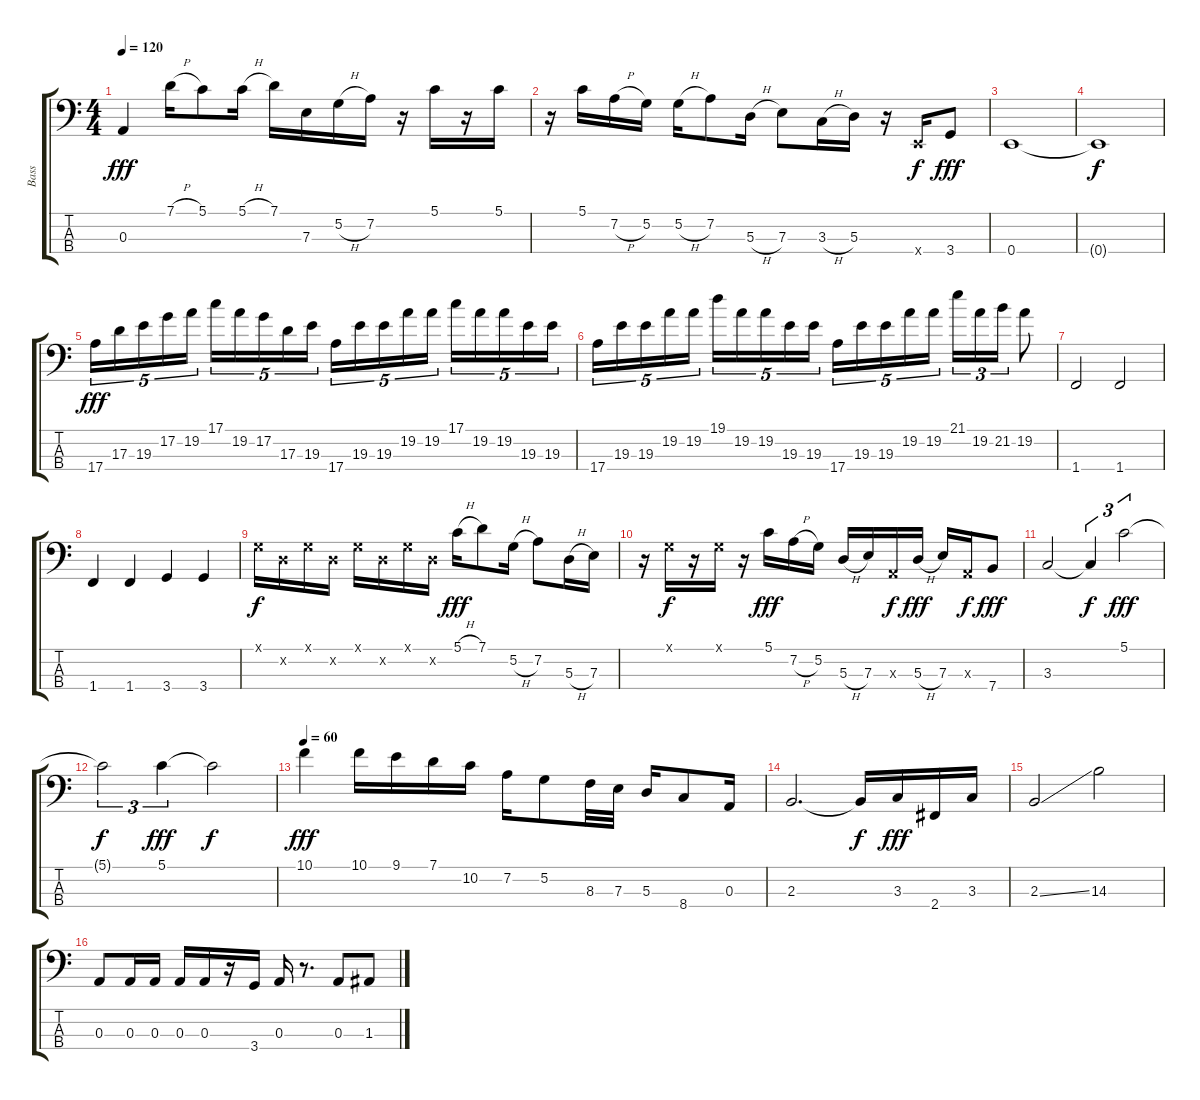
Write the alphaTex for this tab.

\track ("Bass" "Bass") {instrument electricbassfinger}
\staff {score tabs}
\tuning (G2 D2 A1 E1) {hide}
\ts (4 4)
\tempo 120
\clef f4
\ks c
0.3.4{dy fff} 7.1{h}.16 5.1.8 5.1{h}.16 7.1.16 7.3.16 5.2{h}.16 7.2.16 r.16 5.1.16 r.16 5.1.16 |
r.16 5.1.16 7.2{h}.16 5.2.16 5.2{h}.16 7.2.8 5.3{h}.16 7.3.8 3.3{h}.16 5.3.16 r.16 0.4{x}.16{dy f} 3.4.8{dy fff} |
0.4.1 |
0.4{t}.1{dy f} |
17.4.16{tu (5 4) dy fff} 17.3.16{tu (5 4)} 19.3.16{tu (5 4)} 17.2.16{tu (5 4)} 19.2.16{tu (5 4)} 17.1.16{tu (5 4)} 19.2.16{tu (5 4)} 17.2.16{tu (5 4)} 17.3.16{tu (5 4)} 19.3.16{tu (5 4)} 17.4.16{tu (5 4)} 19.3.16{tu (5 4)} 19.3.16{tu (5 4)} 19.2.16{tu (5 4)} 19.2.16{tu (5 4)} 17.1.16{tu (5 4)} 19.2.16{tu (5 4)} 19.2.16{tu (5 4)} 19.3.16{tu (5 4)} 19.3.16{tu (5 4)} |
17.4.16{tu (5 4)} 19.3.16{tu (5 4)} 19.3.16{tu (5 4)} 19.2.16{tu (5 4)} 19.2.16{tu (5 4)} 19.1.16{tu (5 4)} 19.2.16{tu (5 4)} 19.2.16{tu (5 4)} 19.3.16{tu (5 4)} 19.3.16{tu (5 4)} 17.4.16{tu (5 4)} 19.3.16{tu (5 4)} 19.3.16{tu (5 4)} 19.2.16{tu (5 4)} 19.2.16{tu (5 4)} 21.1.16{tu (3 2)} 19.2.16{tu (3 2)} 21.2.16{tu (3 2)} 19.2.8 |
1.4.2 1.4.2 |
1.4.4 1.4.4 3.4.4 3.4.4 |
0.1{x}.16{dy f} 0.2{x}.16 0.1{x}.16 0.2{x}.16 0.1{x}.16 0.2{x}.16 0.1{x}.16 0.2{x}.16 5.1{h}.16{dy fff} 7.1.8 5.2{h}.16 7.2.8 5.3{h}.16 7.3.16 |
r.16 0.1{x}.16{dy f} r.16 0.1{x}.16 r.16 5.1.16{dy fff} 7.2{h}.16 5.2.16 5.3{h}.16 7.3.16 0.3{x}.16{dy f} 5.3{h}.16{dy fff} 7.3.16 0.3{x}.16{dy f} 7.4.8{dy fff} |
3.3.2 3.3{t}.4{tu (3 2) dy f} 5.1.2{tu (3 2) dy fff} |
5.1{t}.2{tu (3 2) dy f} 5.1.4{tu (3 2) dy fff} 5.1{t}.2{dy f} |
\tempo 60
10.1.4{dy fff} 10.1.16 9.1.16 7.1.16 10.2.16 7.2.16 5.2.8 8.3.32 7.3.32 5.3.16 8.4.8 0.3.16 |
2.3.2{d} 2.3{t}.16{dy f} 3.3.16{dy fff} 2.4.16 3.3.16 |
2.3{ss}.2 14.3.2 |
0.3.8 0.3.16 0.3.16 0.3.16 0.3.16 r.16 3.4.16 0.3.16 r.8{d} 0.3.8 1.3.8
